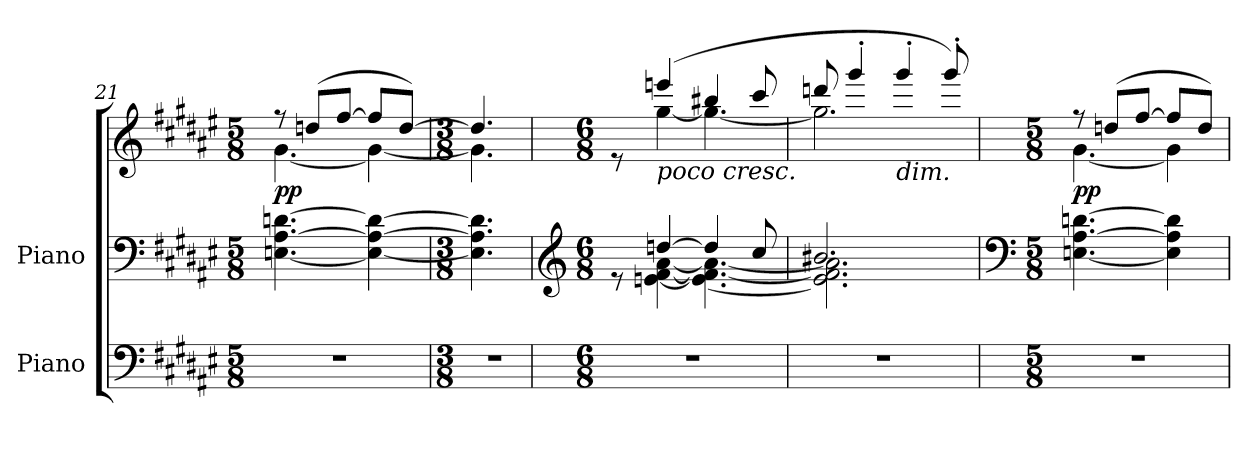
**kern	**kern	**kern	**dynam
*part2	*part1	*part1	*part1
*staff3	*staff2	*staff1	*staff1/2
*I"Piano	*I"Piano	*	*
*I'Pno	*I'Pno	*	*
*clefF4	*clefF4	*clefG2	*
*k[f#c#g#d#a#e#]	*k[f#c#g#d#a#e#]	*k[f#c#g#d#a#e#]	*
*M5/8	*M5/8	*M5/8	*
=21	=21	=21	=21
*	*	*^	*
!	!	!	!	!LO:DY:b
8%5r	[4.En\ [4.A#\ [4.dn\	8r	[4.g#\	pp
.	.	(>8ddn/L	.	.
.	.	[8ff#/J	.	.
.	4E\_ 4A#\_ 4d\_	8ff#/L]	4g#\_	.
.	.	[8dd/J)	.	.
=22	=22	=22	=22	=22
*M3/8	*M3/8	*M3/8	*	*
4.r	4.E\] 4.A#\] 4.d\]	4.dd/]	4.g#\]	.
=23	=23	=23	=23	=23
*	*clefG2	*	*	*
*M6/8	*M6/8	*M6/8	*	*
*	*^	*	*	*
2.r	8re	8ryy	8re	8ryy	.
!	!	!	!LO:TX:b:i:t=poco cresc.	!	!
.	[4ddn/	[4en\ [4f#\ [4a#\	(>4eeen/	[4gg#\	.
.	4dd/]	4.e\_ 4.f#\_ 4.a#\_	4bb#X/	4.gg#\_	.
.	8cc#/	.	8ccc#/	.	.
=24	=24	=24	=24	=24	=24
2.r	2.b#X/	2.e\] 2.f#\] 2.a#\]	8dddn/	2.gg#\]	.
.	.	.	4ggg#'/	.	.
!	!	!	!LO:TX:b:i:t=dim.	!	!
.	.	.	4ggg#'/	.	.
.	.	.	8ggg#'/)	.	.
*	*v	*v	*	*	*
!!LO:LB:g=z	!!
=25	=25	=25	=25	=25
*	*clefF4	*	*	*
*M5/8	*M5/8	*M5/8	*	*
!	!	!	!	!LO:DY:b
8%5r	[4.En\ [4.A#\ [4.dn\	8r	[4.g#\	pp
.	.	(>8ddn/L	.	.
.	.	[8ff#/J	.	.
.	4E\] 4A#\] 4d\]	8ff#/L]	4g#\]	.
.	.	8dd/J)	.	.
*	*	*v	*v	*
=	=	=	=
*-	*-	*-	*-
